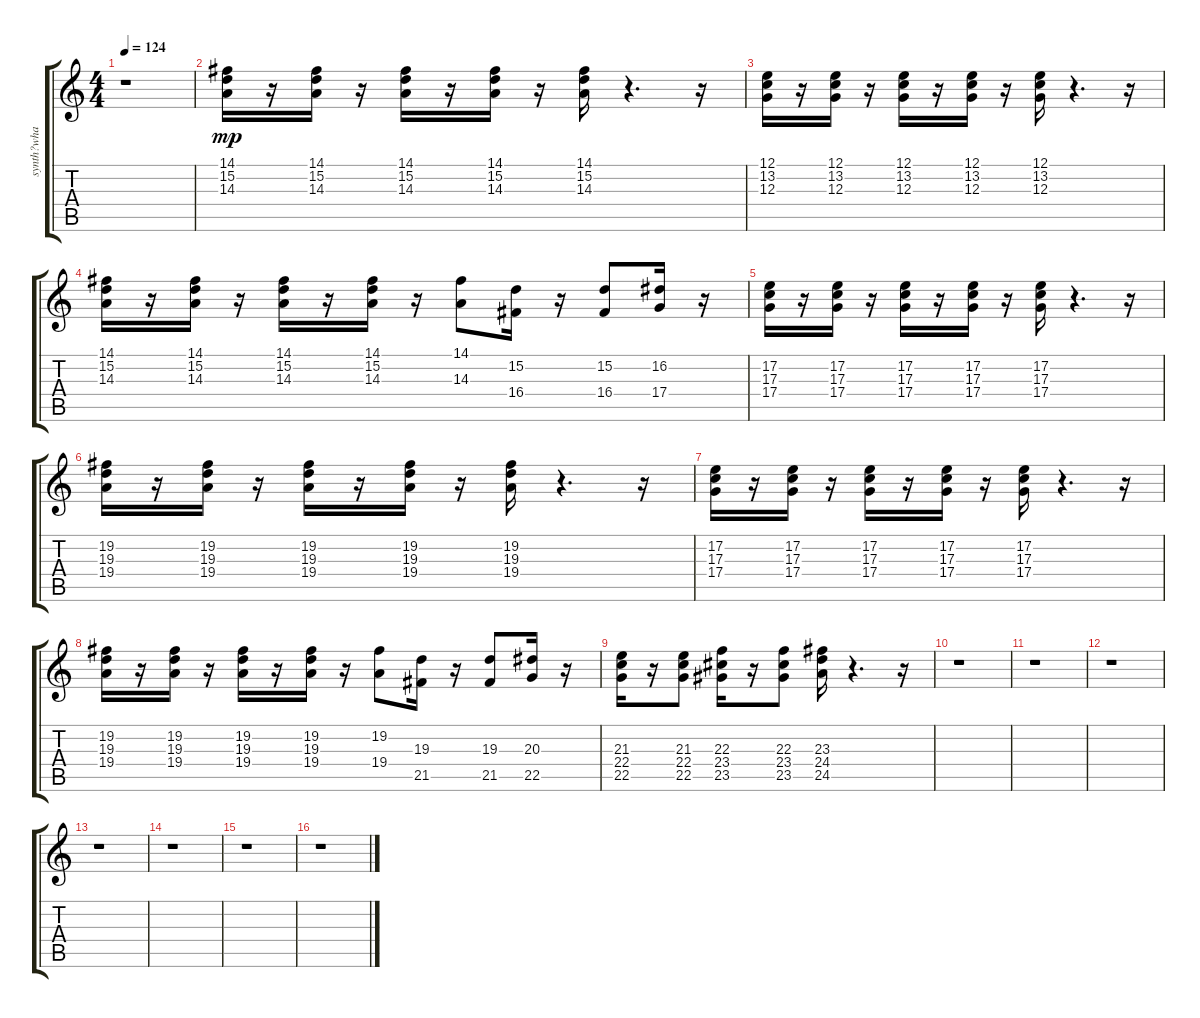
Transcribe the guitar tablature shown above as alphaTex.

\track ("synth?wha wha" "synth?wha ") {instrument ocarina}
\staff {score tabs}
\tuning (E4 B3 G3 D3 A2 E2) {hide}
\ts (4 4)
\tempo 124
\clef g2
\ks c
r.1{dy mp} |
(14.1 15.2 14.3).16 r.16 (14.1 15.2 14.3).16 r.16 (14.1 15.2 14.3).16 r.16 (14.1 15.2 14.3).16 r.16 (14.1 15.2 14.3).16 r.4{d} r.16 |
(12.1 13.2 12.3).16 r.16 (12.1 13.2 12.3).16 r.16 (12.1 13.2 12.3).16 r.16 (12.1 13.2 12.3).16 r.16 (12.1 13.2 12.3).16 r.4{d} r.16 |
(14.1 15.2 14.3).16 r.16 (14.1 15.2 14.3).16 r.16 (14.1 15.2 14.3).16 r.16 (14.1 15.2 14.3).16 r.16 (14.1 14.3).8 (15.2 16.4).16 r.16 (15.2 16.4).8 (16.2 17.4).16 r.16 |
(17.2 17.3 17.4).16 r.16 (17.2 17.3 17.4).16 r.16 (17.2 17.3 17.4).16 r.16 (17.2 17.3 17.4).16 r.16 (17.2 17.3 17.4).16 r.4{d} r.16 |
(19.2 19.3 19.4).16 r.16 (19.2 19.3 19.4).16 r.16 (19.2 19.3 19.4).16 r.16 (19.2 19.3 19.4).16 r.16 (19.2 19.3 19.4).16 r.4{d} r.16 |
(17.2 17.3 17.4).16 r.16 (17.2 17.3 17.4).16 r.16 (17.2 17.3 17.4).16 r.16 (17.2 17.3 17.4).16 r.16 (17.2 17.3 17.4).16 r.4{d} r.16 |
(19.2 19.3 19.4).16 r.16 (19.2 19.3 19.4).16 r.16 (19.2 19.3 19.4).16 r.16 (19.2 19.3 19.4).16 r.16 (19.2 19.4).8 (19.3 21.5).16 r.16 (19.3 21.5).8 (20.3 22.5).16 r.16 |
(21.3 22.4 22.5).16 r.16 (21.3 22.4 22.5).8 (22.3 23.4 23.5).16 r.16 (22.3 23.4 23.5).8 (23.3 24.4 24.5).16 r.4{d} r.16 |
r.1 |
r.1 |
r.1 |
r.1 |
r.1 |
r.1 |
r.1
